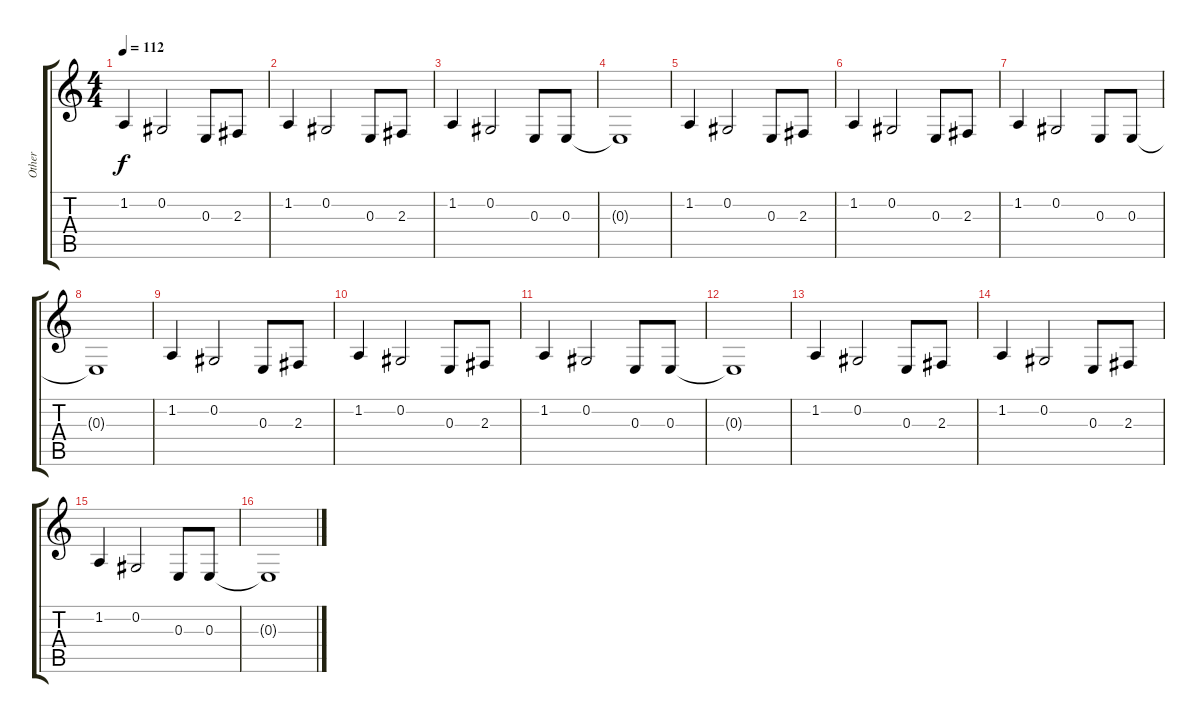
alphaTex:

\track ("Other" "Other") {instrument viola}
\staff {score tabs}
\tuning (Db4 Ab3 E3 B2 Gb2 B1) {hide}
\ts (4 4)
\tempo 112
\clef g2
\ks c
1.2.4{dy f} 0.2.2 0.3.8 2.3.8 |
1.2.4 0.2.2 0.3.8 2.3.8 |
1.2.4 0.2.2 0.3.8 0.3.8 |
0.3{t}.1 |
1.2.4 0.2.2 0.3.8 2.3.8 |
1.2.4 0.2.2 0.3.8 2.3.8 |
1.2.4 0.2.2 0.3.8 0.3.8 |
0.3{t}.1 |
1.2.4 0.2.2 0.3.8 2.3.8 |
1.2.4 0.2.2 0.3.8 2.3.8 |
1.2.4 0.2.2 0.3.8 0.3.8 |
0.3{t}.1 |
1.2.4 0.2.2 0.3.8 2.3.8 |
1.2.4 0.2.2 0.3.8 2.3.8 |
1.2.4 0.2.2 0.3.8 0.3.8 |
0.3{t}.1
